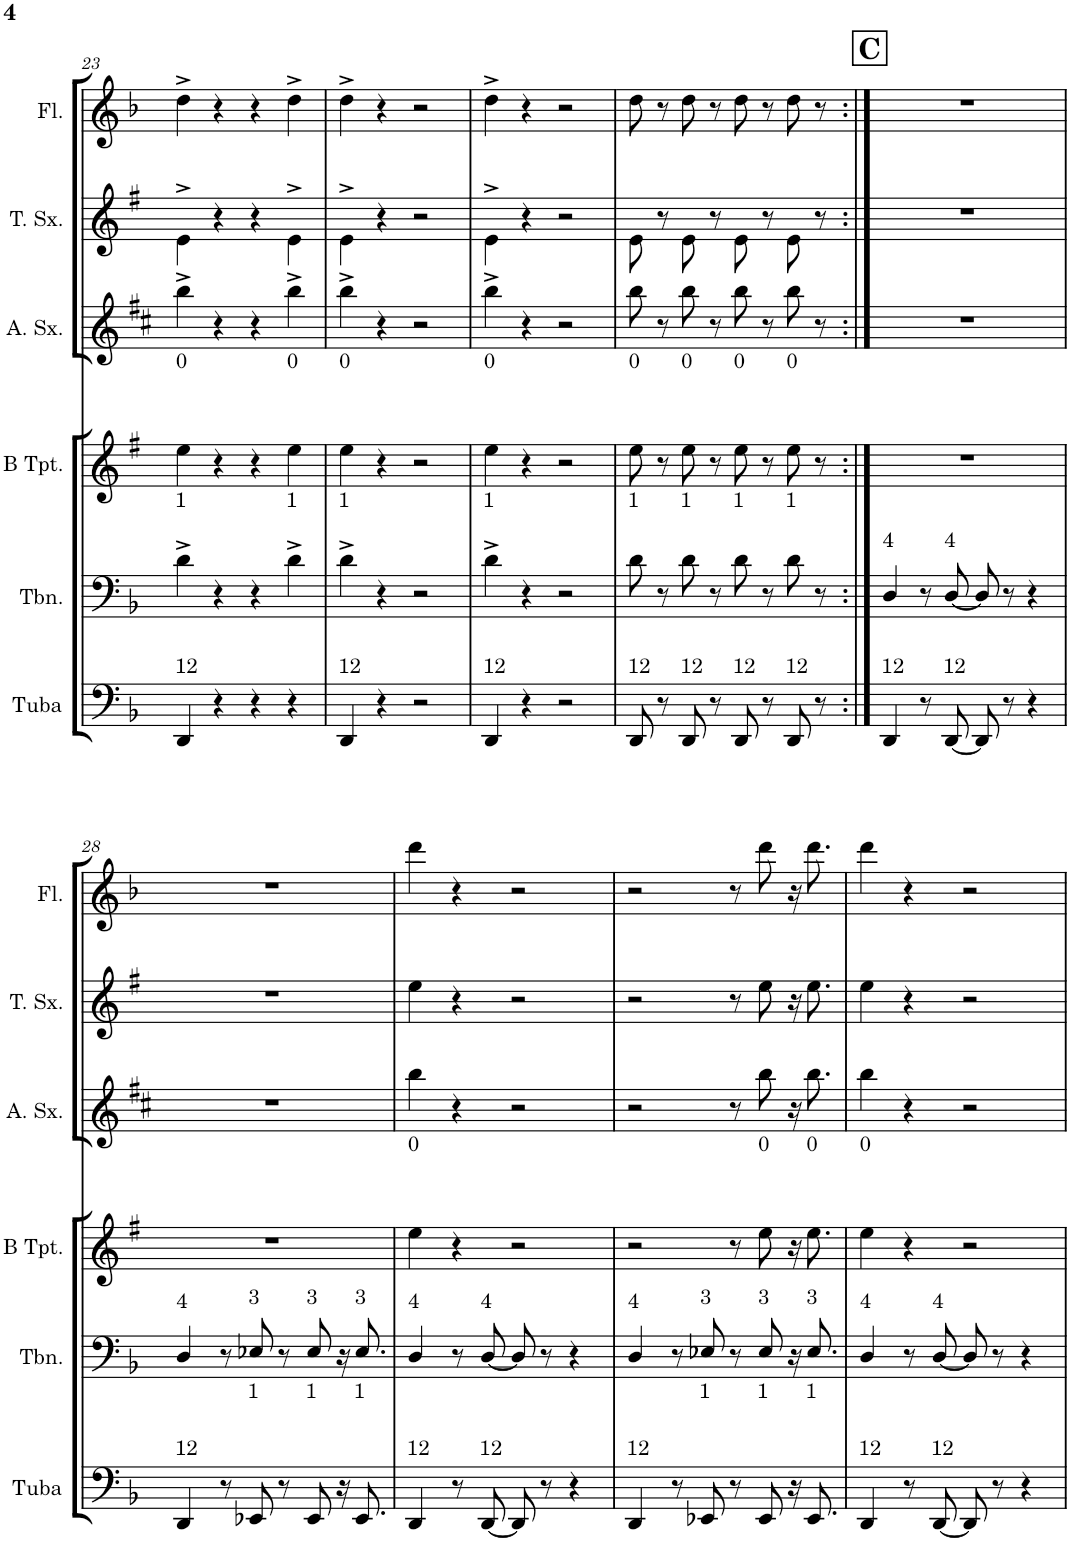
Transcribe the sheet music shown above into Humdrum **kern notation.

**kern	**kern	**kern	**kern	**kern	**kern
*part6	*part5	*part4	*part3	*part2	*part1
*staff6	*staff5	*staff4	*staff3	*staff2	*staff1
*I"Tuba	*I"Trombone	*I"Trumpet in B	*I"Alto Sax.	*I"Tenor Sax.	*I"Flauta Transversal
*I'Tuba	*I'Tbn.	*	*I'A. Sx.	*I'T. Sx.	*I'Fl.
!!LO:PB:g=z
*clefF4	*clefF4	*clefG2	*clefG2	*clefG2	*clefG2
*	*	*Trd1c2	*Trd5c9	*Trd8c14	*
*k[b-]	*k[b-]	*k[f#]	*k[f#c#]	*k[f#]	*k[b-]
*d:	*d:	*e:	*b:	*e:	*d:
*M4/4	*M4/4	*M4/4	*M4/4	*M4/4	*M4/4
*met(c)	*met(c)	*met(c)	*met(c)	*met(c)	*met(c)
=23	=23	=23	=23	=23	=23
!	!	!LO:TX:a:t=0	!	!	!
!	!LO:TX:a:t=1	!	!	!	!
!LO:TX:a:t=12	!	!	!	!	!
4DD/	4d^\	4ee\	4bb^\	4e^\	4dd^\
4r	4r	4r	4r	4r	4r
4r	4r	4r	4r	4r	4r
!	!	!LO:TX:a:t=0	!	!	!
!	!LO:TX:a:t=1	!	!	!	!
4r	4d^\	4ee\	4bb^\	4e^\	4dd^\
=24	=24	=24	=24	=24	=24
!	!	!LO:TX:a:t=0	!	!	!
!	!LO:TX:a:t=1	!	!	!	!
!LO:TX:a:t=12	!	!	!	!	!
4DD/	4d^\	4ee\	4bb^\	4e^\	4dd^\
4r	4r	4r	4r	4r	4r
2r	2r	2r	2r	2r	2r
=25	=25	=25	=25	=25	=25
!	!	!LO:TX:a:t=0	!	!	!
!	!LO:TX:a:t=1	!	!	!	!
!LO:TX:a:t=12	!	!	!	!	!
4DD/	4d^\	4ee\	4bb^\	4e^\	4dd^\
4r	4r	4r	4r	4r	4r
2r	2r	2r	2r	2r	2r
=26	=26	=26	=26	=26	=26
!	!	!LO:TX:a:t=0	!	!	!
!	!LO:TX:a:t=1	!	!	!	!
!LO:TX:a:t=12	!	!	!	!	!
8DD/	8d\	8ee\	8bb\	8e\	8dd\
8r	8r	8r	8r	8r	8r
!	!	!LO:TX:a:t=0	!	!	!
!	!LO:TX:a:t=1	!	!	!	!
!LO:TX:a:t=12	!	!	!	!	!
8DD/	8d\	8ee\	8bb\	8e\	8dd\
8r	8r	8r	8r	8r	8r
!	!	!LO:TX:a:t=0	!	!	!
!	!LO:TX:a:t=1	!	!	!	!
!LO:TX:a:t=12	!	!	!	!	!
8DD/	8d\	8ee\	8bb\	8e\	8dd\
8r	8r	8r	8r	8r	8r
!	!	!LO:TX:a:t=0	!	!	!
!	!LO:TX:a:t=1	!	!	!	!
!LO:TX:a:t=12	!	!	!	!	!
8DD/	8d\	8ee\	8bb\	8e\	8dd\
8r	8r	8r	8r	8r	8r
!!LO:REH:place=s1:a:B:cj:fs=14:t=C
=27:|!	=27:|!	=27:|!	=27:|!	=27:|!	=27:|!
!	!LO:TX:a:t=4	!	!	!	!
!LO:TX:a:t=12	!	!	!	!	!
4DD/	4D/	1r	1r	1r	1r
8r	8r	.	.	.	.
!	!LO:TX:a:t=4	!	!	!	!
!LO:TX:a:t=12	!	!	!	!	!
[8DD/	[8D/	.	.	.	.
8DD/]	8D/]	.	.	.	.
8r	8r	.	.	.	.
4r	4r	.	.	.	.
!!LO:LB:g=z
=28	=28	=28	=28	=28	=28
!	!LO:TX:a:t=4	!	!	!	!
!LO:TX:a:t=12	!	!	!	!	!
4DD/	4D/	1r	1r	1r	1r
8r	8r	.	.	.	.
!	!LO:TX:a:t=3	!	!	!	!
!LO:TX:a:t=1	!	!	!	!	!
8EE-X/	8E-X/	.	.	.	.
8r	8r	.	.	.	.
!	!LO:TX:a:t=3	!	!	!	!
!LO:TX:a:t=1	!	!	!	!	!
8EE-/	8E-/	.	.	.	.
16r	16r	.	.	.	.
!	!LO:TX:a:t=3	!	!	!	!
!LO:TX:a:t=1	!	!	!	!	!
8.EE-/	8.E-/	.	.	.	.
=29	=29	=29	=29	=29	=29
!	!	!LO:TX:a:t=0	!	!	!
!	!LO:TX:a:t=4	!	!	!	!
!LO:TX:a:t=12	!	!	!	!	!
4DD/	4D/	4ee\	4bb\	4ee\	4ddd\
8r	8r	4r	4r	4r	4r
!	!LO:TX:a:t=4	!	!	!	!
!LO:TX:a:t=12	!	!	!	!	!
[8DD/	[8D/	.	.	.	.
8DD/]	8D/]	2r	2r	2r	2r
8r	8r	.	.	.	.
4r	4r	.	.	.	.
=30	=30	=30	=30	=30	=30
!	!LO:TX:a:t=4	!	!	!	!
!LO:TX:a:t=12	!	!	!	!	!
4DD/	4D/	2r	2r	2r	2r
8r	8r	.	.	.	.
!	!LO:TX:a:t=3	!	!	!	!
!LO:TX:a:t=1	!	!	!	!	!
8EE-X/	8E-X/	.	.	.	.
8r	8r	8r	8r	8r	8r
!	!	!LO:TX:a:t=0	!	!	!
!	!LO:TX:a:t=3	!	!	!	!
!LO:TX:a:t=1	!	!	!	!	!
8EE-/	8E-/	8ee\	8bb\	8ee\	8ddd\
16r	16r	16r	16r	16r	16r
!	!	!LO:TX:a:t=0	!	!	!
!	!LO:TX:a:t=3	!	!	!	!
!LO:TX:a:t=1	!	!	!	!	!
8.EE-/	8.E-/	8.ee\	8.bb\	8.ee\	8.ddd\
=31	=31	=31	=31	=31	=31
!	!	!LO:TX:a:t=0	!	!	!
!	!LO:TX:a:t=4	!	!	!	!
!LO:TX:a:t=12	!	!	!	!	!
4DD/	4D/	4ee\	4bb\	4ee\	4ddd\
8r	8r	4r	4r	4r	4r
!	!LO:TX:a:t=4	!	!	!	!
!LO:TX:a:t=12	!	!	!	!	!
[8DD/	[8D/	.	.	.	.
8DD/]	8D/]	2r	2r	2r	2r
8r	8r	.	.	.	.
4r	4r	.	.	.	.
=	=	=	=	=	=
*-	*-	*-	*-	*-	*-
